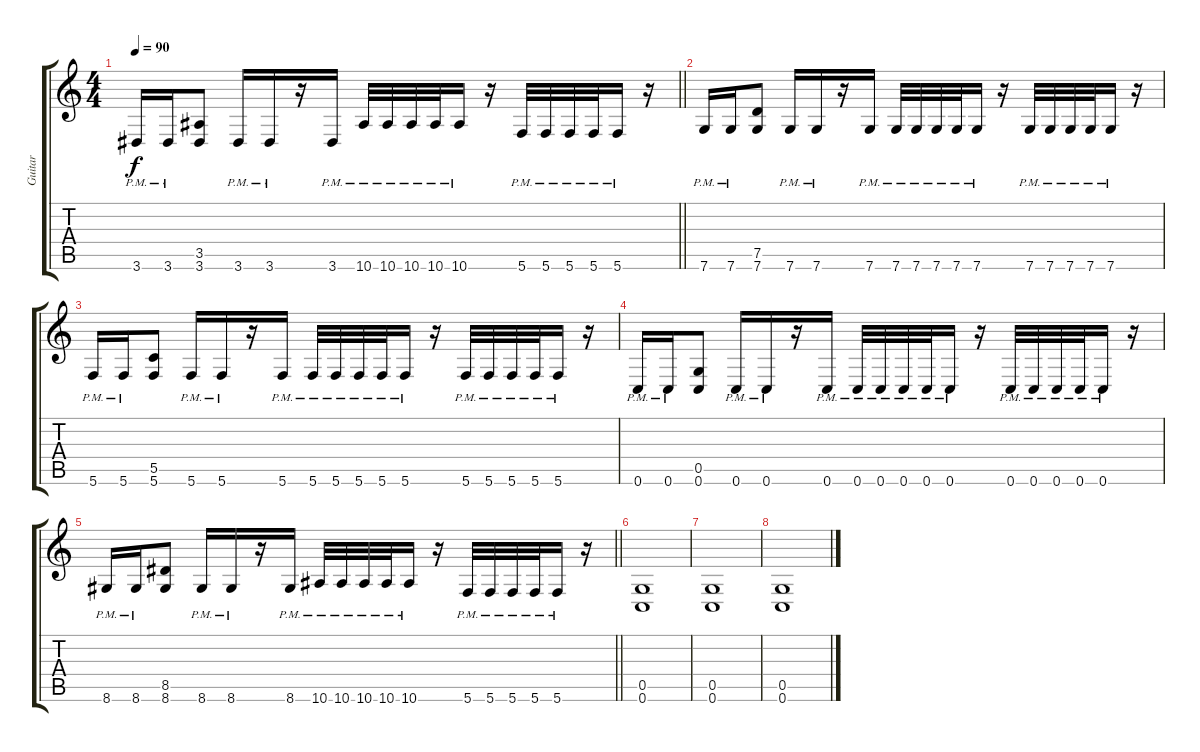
\track ("Guitar" "Guitar") {instrument distortionguitar}
\staff {score tabs}
\tuning (D4 A3 F3 C3 G2 C2) {hide}
\ts (4 4)
\tempo 90
\clef g2
\barLineRight lightlight
\ks c
3.6{pm}.16{dy f} 3.6{pm}.16 (3.5 3.6).8 3.6{pm}.16 3.6{pm}.16 r.16 3.6{pm}.16 10.6{pm}.32 10.6{pm}.32 10.6{pm}.32 10.6{pm}.32 10.6{pm}.16 r.16 5.6{pm}.32 5.6{pm}.32 5.6{pm}.32 5.6{pm}.32 5.6{pm}.16 r.16 |
7.6{pm}.16 7.6{pm}.16 (7.5 7.6).8 7.6{pm}.16 7.6{pm}.16 r.16 7.6{pm}.16 7.6{pm}.32 7.6{pm}.32 7.6{pm}.32 7.6{pm}.32 7.6{pm}.16 r.16 7.6{pm}.32 7.6{pm}.32 7.6{pm}.32 7.6{pm}.32 7.6{pm}.16 r.16 |
5.6{pm}.16 5.6{pm}.16 (5.5 5.6).8 5.6{pm}.16 5.6{pm}.16 r.16 5.6{pm}.16 5.6{pm}.32 5.6{pm}.32 5.6{pm}.32 5.6{pm}.32 5.6{pm}.16 r.16 5.6{pm}.32 5.6{pm}.32 5.6{pm}.32 5.6{pm}.32 5.6{pm}.16 r.16 |
0.6{pm}.16 0.6{pm}.16 (0.5 0.6).8 0.6{pm}.16 0.6{pm}.16 r.16 0.6{pm}.16 0.6{pm}.32 0.6{pm}.32 0.6{pm}.32 0.6{pm}.32 0.6{pm}.16 r.16 0.6{pm}.32 0.6{pm}.32 0.6{pm}.32 0.6{pm}.32 0.6{pm}.16 r.16 |
\barLineRight lightlight
8.6{pm}.16 8.6{pm}.16 (8.5 8.6).8 8.6{pm}.16 8.6{pm}.16 r.16 8.6{pm}.16 10.6{pm}.32 10.6{pm}.32 10.6{pm}.32 10.6{pm}.32 10.6{pm}.16 r.16 5.6{pm}.32 5.6{pm}.32 5.6{pm}.32 5.6{pm}.32 5.6{pm}.16 r.16 |
\section ("" "")
(0.5 0.6).1{volume 13 balance 16} |
(0.5 0.6).1 |
(0.5 0.6).1{volume 13 balance 8}
